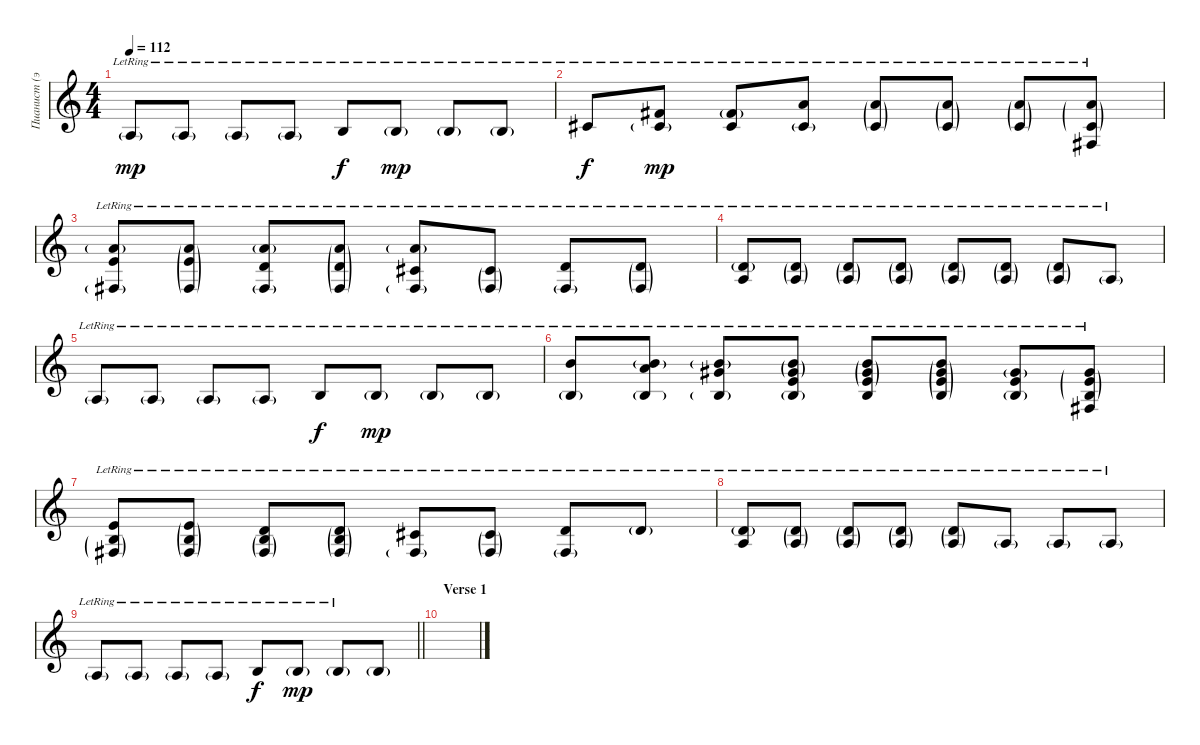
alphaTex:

\track ("Пианист (эффект)" "Пианист (э") {instrument electricpiano1}
\staff {score}
\tuning (E4 B3 G3 D3 A2 E2) {hide}
\ts (4 4)
\tempo 112
\clef g2
\ks c
12.5{g lr}.8{dy mp} 12.5{g lr}.8 12.5{g lr}.8 12.5{g lr}.8 14.5{lr}.8{dy f} 14.5{g lr}.8{dy mp} 14.5{g lr}.8 14.5{g lr}.8 |
11.4{lr}.8{dy f} (11.3{lr} 11.4{g lr}).8{dy mp} (11.3{g lr} 11.4{lr}).8 (14.3{lr} 11.4{g lr}).8 (14.3{g lr} 11.4{g lr}).8 (14.3{g lr} 11.4{g lr}).8 (14.3{g lr} 11.4{g lr}).8 (14.3{g lr} 11.4{g lr} 9.5{lr}).8 |
(14.3{g lr} 14.4{lr} 9.5{g lr}).8 (14.3{g lr} 14.4{g lr} 9.5{g lr}).8 (14.3{g lr} 12.4{lr} 9.5{g lr}).8 (14.3{g lr} 12.4{g lr} 9.5{g lr}).8 (14.3{g lr} 11.4{lr} 9.5{g lr}).8 (11.4{g lr} 9.5{g lr}).8 (12.4{lr} 9.5{g lr}).8 (12.4{g lr} 9.5{g lr}).8 |
(12.4{g lr} 12.5{lr}).8 (12.4{g lr} 12.5{g lr}).8 (12.4{g lr} 12.5{g lr}).8 (12.4{g lr} 12.5{g lr}).8 (12.4{g lr} 12.5{g lr}).8 (12.4{g lr} 12.5{g lr}).8 (12.4{g lr} 12.5{g lr}).8 12.5{g lr}.8 |
12.5{g lr}.8 12.5{g lr}.8 12.5{g lr}.8 12.5{g lr}.8 14.5{lr}.8{dy f} 14.5{g lr}.8{dy mp} 14.5{g lr}.8 14.5{g lr}.8 |
(12.2{lr} 14.5{g lr}).8 (12.2{g lr} 14.3{lr} 14.5{g lr}).8 (12.2{g lr} 13.3{lr} 14.5{g lr}).8 (12.2{g lr} 13.3{g lr} 14.4{lr} 14.5{g lr}).8 (12.2{g lr} 13.3{g lr} 14.4{g lr} 14.5{lr}).8 (12.2{g lr} 13.3{g lr} 14.4{g lr} 14.5{g lr}).8 (13.3{g lr} 14.4{lr} 14.5{g lr}).8 (13.3{g lr} 14.4{g lr} 14.5{g lr} 14.6{lr}).8 |
(14.4{lr} 14.5{g lr} 14.6{g lr}).8 (14.4{g lr} 14.5{g lr} 14.6{g lr}).8 (12.4{lr} 14.5{g lr} 14.6{g lr}).8 (12.4{g lr} 14.5{g lr} 14.6{g lr}).8 (11.4{lr} 14.6{g lr}).8 (11.4{g lr} 14.6{g lr}).8 (12.4{lr} 14.6{g lr}).8 12.4{g lr}.8 |
(12.4{g lr} 12.5{lr}).8 (12.4{g lr} 12.5{g lr}).8 (12.4{g lr} 12.5{g lr}).8 (12.4{g lr} 12.5{g lr}).8 (12.4{g lr} 12.5{g lr}).8 12.5{g lr}.8 12.5{g lr}.8 12.5{g lr}.8 |
\barLineRight lightlight
12.5{g lr}.8 12.5{g lr}.8 12.5{g lr}.8 12.5{g lr}.8 14.5{lr}.8{dy f} 14.5{g lr}.8{dy mp} 14.5{g lr}.8 14.5{g}.8 |
\section ("" "Verse 1")
